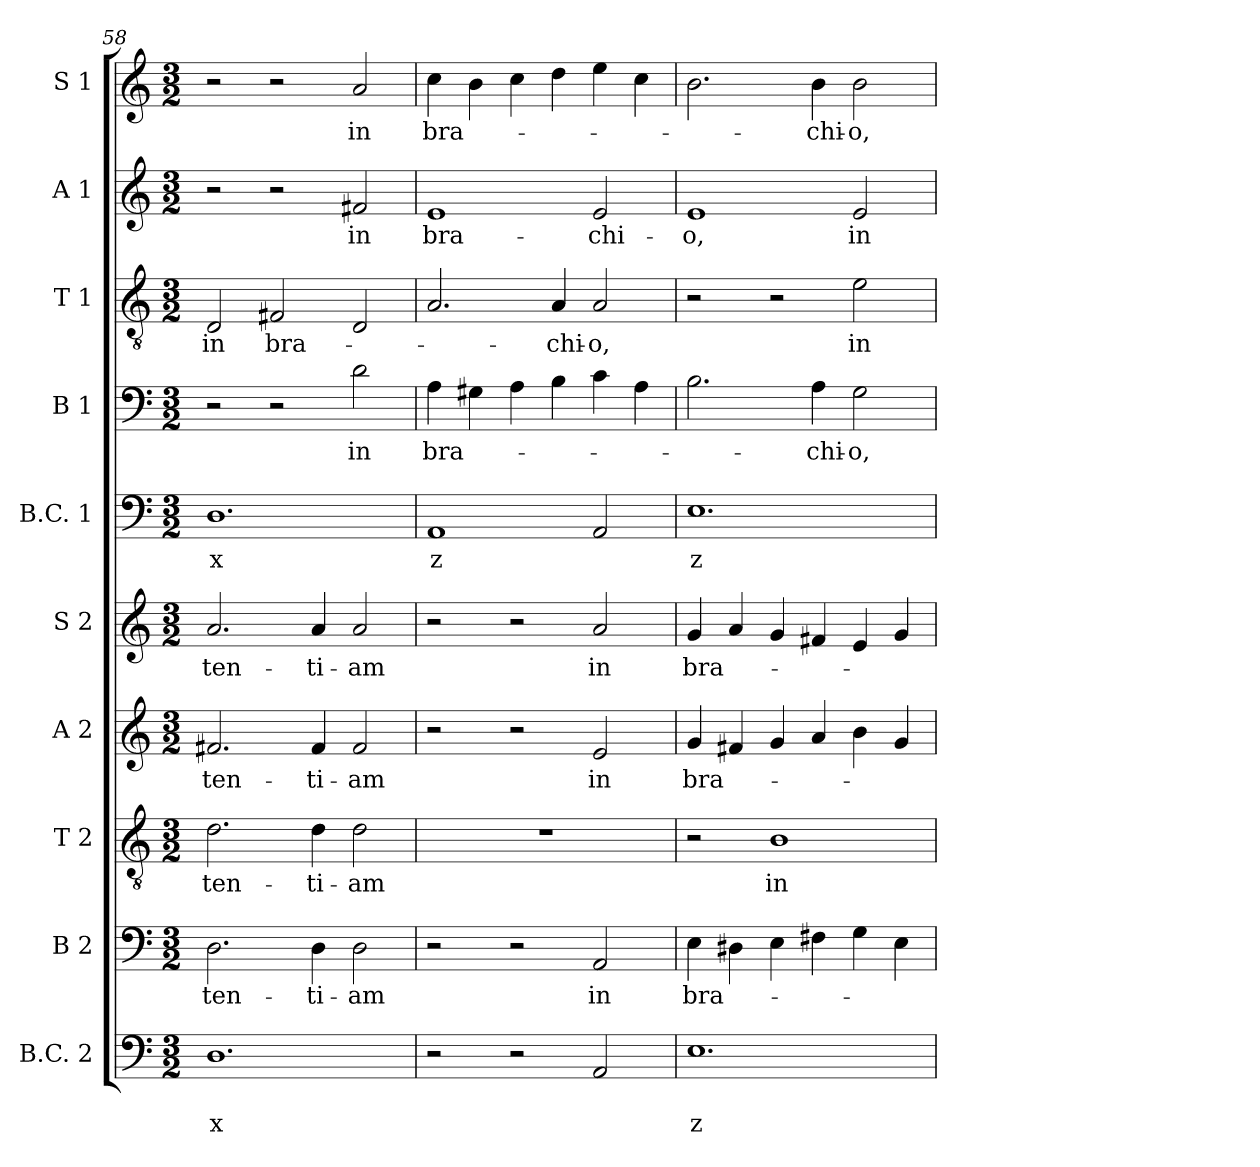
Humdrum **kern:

**kern	**text	**text	**kern	**text	**kern	**text	**kern	**text	**kern	**text	**kern	**text	**kern	**text	**kern	**text	**kern	**text	**kern	**text
*part10	*part10	*part10	*part9	*part9	*part8	*part8	*part7	*part7	*part6	*part6	*part5	*part5	*part4	*part4	*part3	*part3	*part2	*part2	*part1	*part1
*staff10	*staff10	*staff10	*staff9	*staff9	*staff8	*staff8	*staff7	*staff7	*staff6	*staff6	*staff5	*staff5	*staff4	*staff4	*staff3	*staff3	*staff2	*staff2	*staff1	*staff1
*I"B.C. 2	*	*	*I"B 2	*	*I"T 2	*	*I"A 2	*	*I"S 2	*	*I"B.C. 1	*	*I"B 1	*	*I"T 1	*	*I"A 1	*	*I"S 1	*
*I'BC2	*	*	*I'B2	*	*I'T2	*	*I'A2	*	*I'S2	*	*I'BC1	*	*I'B1	*	*I'T1	*	*I'A1	*	*I'S1	*
*clefF4	*	*	*clefF4	*	*clefGv2	*	*clefG2	*	*clefG2	*	*clefF4	*	*clefF4	*	*clefGv2	*	*clefG2	*	*clefG2	*
*k[]	*	*	*k[]	*	*k[]	*	*k[]	*	*k[]	*	*k[]	*	*k[]	*	*k[]	*	*k[]	*	*k[]	*
*C:	*	*	*C:	*	*C:	*	*C:	*	*C:	*	*C:	*	*C:	*	*C:	*	*C:	*	*C:	*
*M3/2	*	*	*M3/2	*	*M3/2	*	*M3/2	*	*M3/2	*	*M3/2	*	*M3/2	*	*M3/2	*	*M3/2	*	*M3/2	*
=58	=58	=58	=58	=58	=58	=58	=58	=58	=58	=58	=58	=58	=58	=58	=58	=58	=58	=58	=58	=58
!	!	!LO:LY:b	!	!	!	!	!	!	!	!	!	!	!	!	!	!	!	!	!	!
!	!	!	!	!LO:LY:b	!	!	!	!	!	!	!	!	!	!	!	!	!	!	!	!
!	!	!	!	!	!	!LO:LY:b	!	!	!	!	!	!	!	!	!	!	!	!	!	!
!	!	!	!	!	!	!	!	!LO:LY:b	!	!	!	!	!	!	!	!	!	!	!	!
!	!	!	!	!	!	!	!	!	!	!LO:LY:b	!	!	!	!	!	!	!	!	!	!
!	!	!	!	!	!	!	!	!	!	!	!	!LO:LY:b	!	!	!	!	!	!	!	!
!	!	!	!	!	!	!	!	!	!	!	!	!	!	!	!	!LO:LY:b	!	!	!	!
1.D	.	x	2.D\	-ten-	2.d\	-ten-	2.f#X/	-ten-	2.a/	-ten-	1.D	x	2r	.	2D/	in	2r	.	2r	.
!	!	!	!	!	!	!	!	!	!	!	!	!	!	!	!	!LO:LY:b	!	!	!	!
.	.	.	.	.	.	.	.	.	.	.	.	.	2r	.	2F#X/	bra-	2r	.	2r	.
!	!	!	!	!LO:LY:b	!	!	!	!	!	!	!	!	!	!	!	!	!	!	!	!
!	!	!	!	!	!	!LO:LY:b	!	!	!	!	!	!	!	!	!	!	!	!	!	!
!	!	!	!	!	!	!	!	!LO:LY:b	!	!	!	!	!	!	!	!	!	!	!	!
!	!	!	!	!	!	!	!	!	!	!LO:LY:b	!	!	!	!	!	!	!	!	!	!
.	.	.	4D\	-ti-	4d\	-ti-	4f#/	-ti-	4a/	-ti-	.	.	.	.	.	.	.	.	.	.
!	!	!	!	!LO:LY:b	!	!	!	!	!	!	!	!	!	!	!	!	!	!	!	!
!	!	!	!	!	!	!LO:LY:b	!	!	!	!	!	!	!	!	!	!	!	!	!	!
!	!	!	!	!	!	!	!	!LO:LY:b	!	!	!	!	!	!	!	!	!	!	!	!
!	!	!	!	!	!	!	!	!	!	!LO:LY:b	!	!	!	!	!	!	!	!	!	!
!	!	!	!	!	!	!	!	!	!	!	!	!	!	!LO:LY:b	!	!	!	!	!	!
!	!	!	!	!	!	!	!	!	!	!	!	!	!	!	!	!	!	!LO:LY:b	!	!
!	!	!	!	!	!	!	!	!	!	!	!	!	!	!	!	!	!	!	!	!LO:LY:b
.	.	.	2D\	-am	2d\	-am	2f#/	-am	2a/	-am	.	.	2d\	in	2D/	.	2f#X/	in	2a/	in
=59	=59	=59	=59	=59	=59	=59	=59	=59	=59	=59	=59	=59	=59	=59	=59	=59	=59	=59	=59	=59
!	!	!	!	!	!	!	!	!	!	!	!	!LO:LY:b	!	!	!	!	!	!	!	!
!	!	!	!	!	!	!	!	!	!	!	!	!	!	!LO:LY:b	!	!	!	!	!	!
!	!	!	!	!	!	!	!	!	!	!	!	!	!	!	!	!	!	!LO:LY:b	!	!
!	!	!	!	!	!	!	!	!	!	!	!	!	!	!	!	!	!	!	!	!LO:LY:b
2r	.	.	2r	.	1.r	.	2r	.	2r	.	1AA	z	4A\	bra-	2.A/	.	1e	bra-	4cc\	bra-
.	.	.	.	.	.	.	.	.	.	.	.	.	4G#X\	.	.	.	.	.	4b\	.
2r	.	.	2r	.	.	.	2r	.	2r	.	.	.	4A\	.	.	.	.	.	4cc\	.
!	!	!	!	!	!	!	!	!	!	!	!	!	!	!	!	!LO:LY:b	!	!	!	!
.	.	.	.	.	.	.	.	.	.	.	.	.	4B\	.	4A/	-chi-	.	.	4dd\	.
!	!	!	!	!LO:LY:b	!	!	!	!	!	!	!	!	!	!	!	!	!	!	!	!
!	!	!	!	!	!	!	!	!LO:LY:b	!	!	!	!	!	!	!	!	!	!	!	!
!	!	!	!	!	!	!	!	!	!	!LO:LY:b	!	!	!	!	!	!	!	!	!	!
!	!	!	!	!	!	!	!	!	!	!	!	!	!	!	!	!LO:LY:b	!	!	!	!
!	!	!	!	!	!	!	!	!	!	!	!	!	!	!	!	!	!	!LO:LY:b	!	!
2AA/	.	.	2AA/	in	.	.	2e/	in	2a/	in	2AA/	.	4c\	.	2A/	-o,	2e/	-chi-	4ee\	.
.	.	.	.	.	.	.	.	.	.	.	.	.	4A\	.	.	.	.	.	4cc\	.
=60	=60	=60	=60	=60	=60	=60	=60	=60	=60	=60	=60	=60	=60	=60	=60	=60	=60	=60	=60	=60
!	!	!LO:LY:b	!	!	!	!	!	!	!	!	!	!	!	!	!	!	!	!	!	!
!	!	!	!	!LO:LY:b	!	!	!	!	!	!	!	!	!	!	!	!	!	!	!	!
!	!	!	!	!	!	!	!	!LO:LY:b	!	!	!	!	!	!	!	!	!	!	!	!
!	!	!	!	!	!	!	!	!	!	!LO:LY:b	!	!	!	!	!	!	!	!	!	!
!	!	!	!	!	!	!	!	!	!	!	!	!LO:LY:b	!	!	!	!	!	!	!	!
!	!	!	!	!	!	!	!	!	!	!	!	!	!	!	!	!	!	!LO:LY:b	!	!
1.E	.	z	4E\	bra-	2r	.	4g/	bra-	4g/	bra-	1.E	z	2.B\	.	2r	.	1e	-o,	2.b\	.
.	.	.	4D#X\	.	.	.	4f#X/	.	4a/	.	.	.	.	.	.	.	.	.	.	.
!	!	!	!	!	!	!LO:LY:b	!	!	!	!	!	!	!	!	!	!	!	!	!	!
.	.	.	4E\	.	1B	in	4g/	.	4g/	.	.	.	.	.	2r	.	.	.	.	.
!	!	!	!	!	!	!	!	!	!	!	!	!	!	!LO:LY:b	!	!	!	!	!	!
!	!	!	!	!	!	!	!	!	!	!	!	!	!	!	!	!	!	!	!	!LO:LY:b
.	.	.	4F#X\	.	.	.	4a/	.	4f#X/	.	.	.	4A\	-chi-	.	.	.	.	4b\	-chi-
!	!	!	!	!	!	!	!	!	!	!	!	!	!	!LO:LY:b	!	!	!	!	!	!
!	!	!	!	!	!	!	!	!	!	!	!	!	!	!	!	!LO:LY:b	!	!	!	!
!	!	!	!	!	!	!	!	!	!	!	!	!	!	!	!	!	!	!LO:LY:b	!	!
!	!	!	!	!	!	!	!	!	!	!	!	!	!	!	!	!	!	!	!	!LO:LY:b
.	.	.	4G\	.	.	.	4b\	.	4e/	.	.	.	2G\	-o,	2e\	in	2e/	in	2b\	-o,
.	.	.	4E\	.	.	.	4g/	.	4g/	.	.	.	.	.	.	.	.	.	.	.
=	=	=	=	=	=	=	=	=	=	=	=	=	=	=	=	=	=	=	=	=
*-	*-	*-	*-	*-	*-	*-	*-	*-	*-	*-	*-	*-	*-	*-	*-	*-	*-	*-	*-	*-
